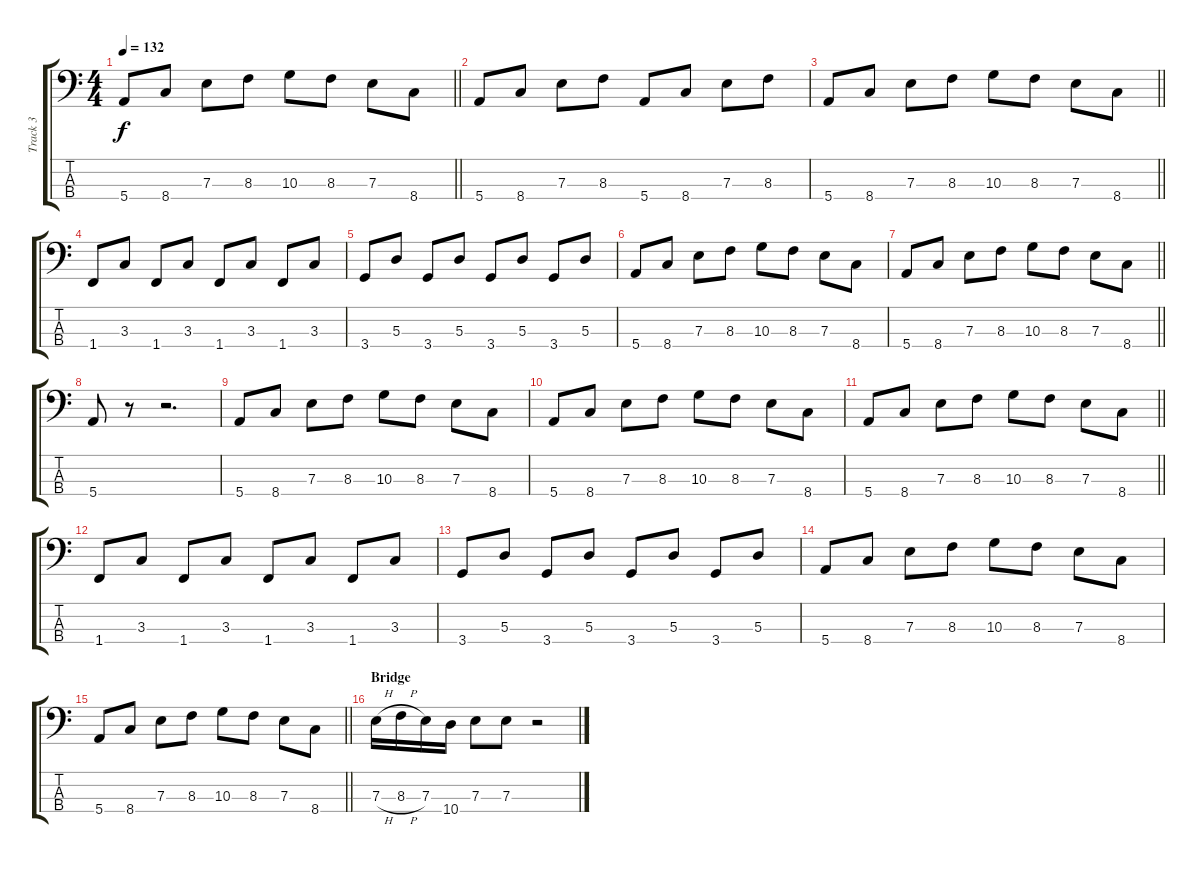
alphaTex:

\track ("Track 3" "Track 3") {instrument electricbassfinger}
\staff {score tabs}
\tuning (G2 D2 A1 E1) {hide}
\ts (4 4)
\tempo 132
\clef f4
\barLineRight lightlight
\ks c
5.4.8{dy f} 8.4.8 7.3.8 8.3.8 10.3.8 8.3.8 7.3.8 8.4.8 |
5.4.8 8.4.8 7.3.8 8.3.8 5.4.8 8.4.8 7.3.8 8.3.8 |
\barLineRight lightlight
5.4.8 8.4.8 7.3.8 8.3.8 10.3.8 8.3.8 7.3.8 8.4.8 |
1.4.8 3.3.8 1.4.8 3.3.8 1.4.8 3.3.8 1.4.8 3.3.8 |
3.4.8 5.3.8 3.4.8 5.3.8 3.4.8 5.3.8 3.4.8 5.3.8 |
5.4.8 8.4.8 7.3.8 8.3.8 10.3.8 8.3.8 7.3.8 8.4.8 |
\barLineRight lightlight
5.4.8 8.4.8 7.3.8 8.3.8 10.3.8 8.3.8 7.3.8 8.4.8 |
5.4.8 r.8 r.2{d} |
5.4.8 8.4.8 7.3.8 8.3.8 10.3.8 8.3.8 7.3.8 8.4.8 |
5.4.8 8.4.8 7.3.8 8.3.8 10.3.8 8.3.8 7.3.8 8.4.8 |
\barLineRight lightlight
5.4.8 8.4.8 7.3.8 8.3.8 10.3.8 8.3.8 7.3.8 8.4.8 |
1.4.8 3.3.8 1.4.8 3.3.8 1.4.8 3.3.8 1.4.8 3.3.8 |
3.4.8 5.3.8 3.4.8 5.3.8 3.4.8 5.3.8 3.4.8 5.3.8 |
5.4.8 8.4.8 7.3.8 8.3.8 10.3.8 8.3.8 7.3.8 8.4.8 |
\barLineRight lightlight
5.4.8 8.4.8 7.3.8 8.3.8 10.3.8 8.3.8 7.3.8 8.4.8 |
\section ("" "Bridge")
7.3{h}.16 8.3{h}.16 7.3.16 10.4.16 7.3.8 7.3.8 r.2
